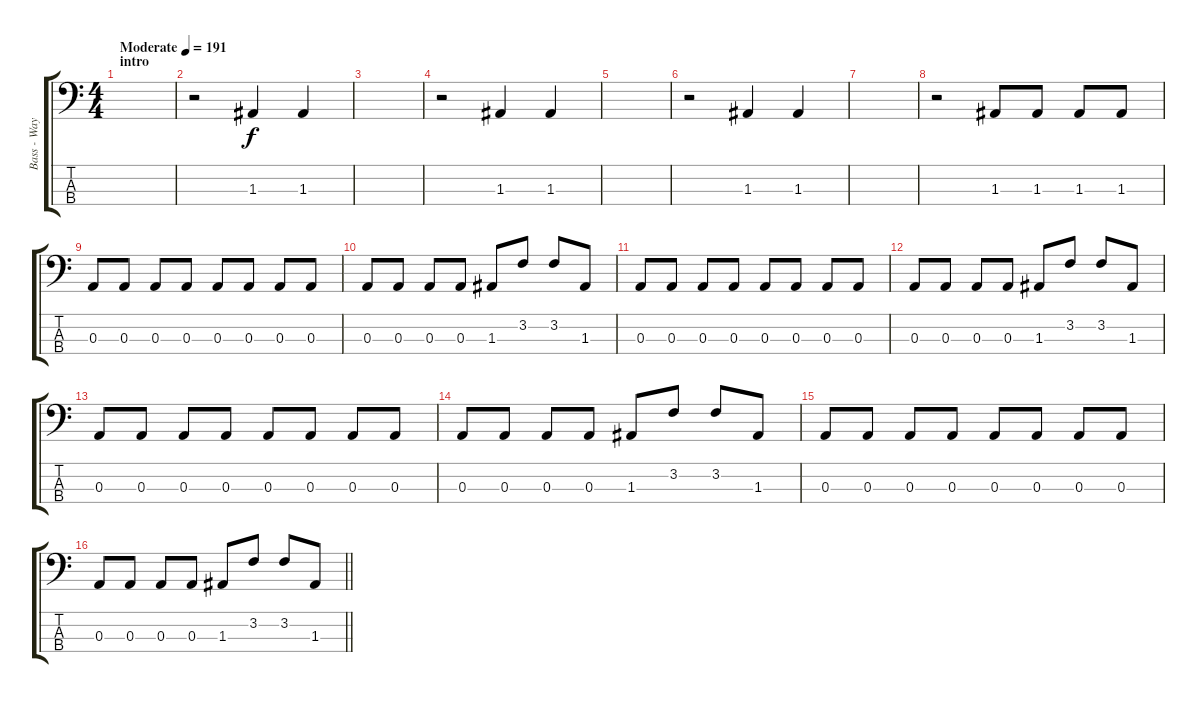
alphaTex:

\track ("Bass - Wayne Tyas" "Bass - Way") {instrument electricbasspick}
\staff {score tabs}
\tuning (G2 D2 A1 E1) {hide}
\ts (4 4)
\section ("" "intro")
\tempo (191 "Moderate")
\clef f4
\ks c
|
r.2 1.3.4 1.3.4 |
|
r.2 1.3.4 1.3.4 |
|
r.2 1.3.4 1.3.4 |
|
r.2 1.3.8 1.3.8 1.3.8 1.3.8 |
0.3.8 0.3.8 0.3.8 0.3.8 0.3.8 0.3.8 0.3.8 0.3.8 |
0.3.8 0.3.8 0.3.8 0.3.8 1.3.8 3.2.8 3.2.8 1.3.8 |
0.3.8 0.3.8 0.3.8 0.3.8 0.3.8 0.3.8 0.3.8 0.3.8 |
0.3.8 0.3.8 0.3.8 0.3.8 1.3.8 3.2.8 3.2.8 1.3.8 |
0.3.8 0.3.8 0.3.8 0.3.8 0.3.8 0.3.8 0.3.8 0.3.8 |
0.3.8 0.3.8 0.3.8 0.3.8 1.3.8 3.2.8 3.2.8 1.3.8 |
0.3.8 0.3.8 0.3.8 0.3.8 0.3.8 0.3.8 0.3.8 0.3.8 |
\barLineRight lightlight
0.3.8 0.3.8 0.3.8 0.3.8 1.3.8 3.2.8 3.2.8 1.3.8
